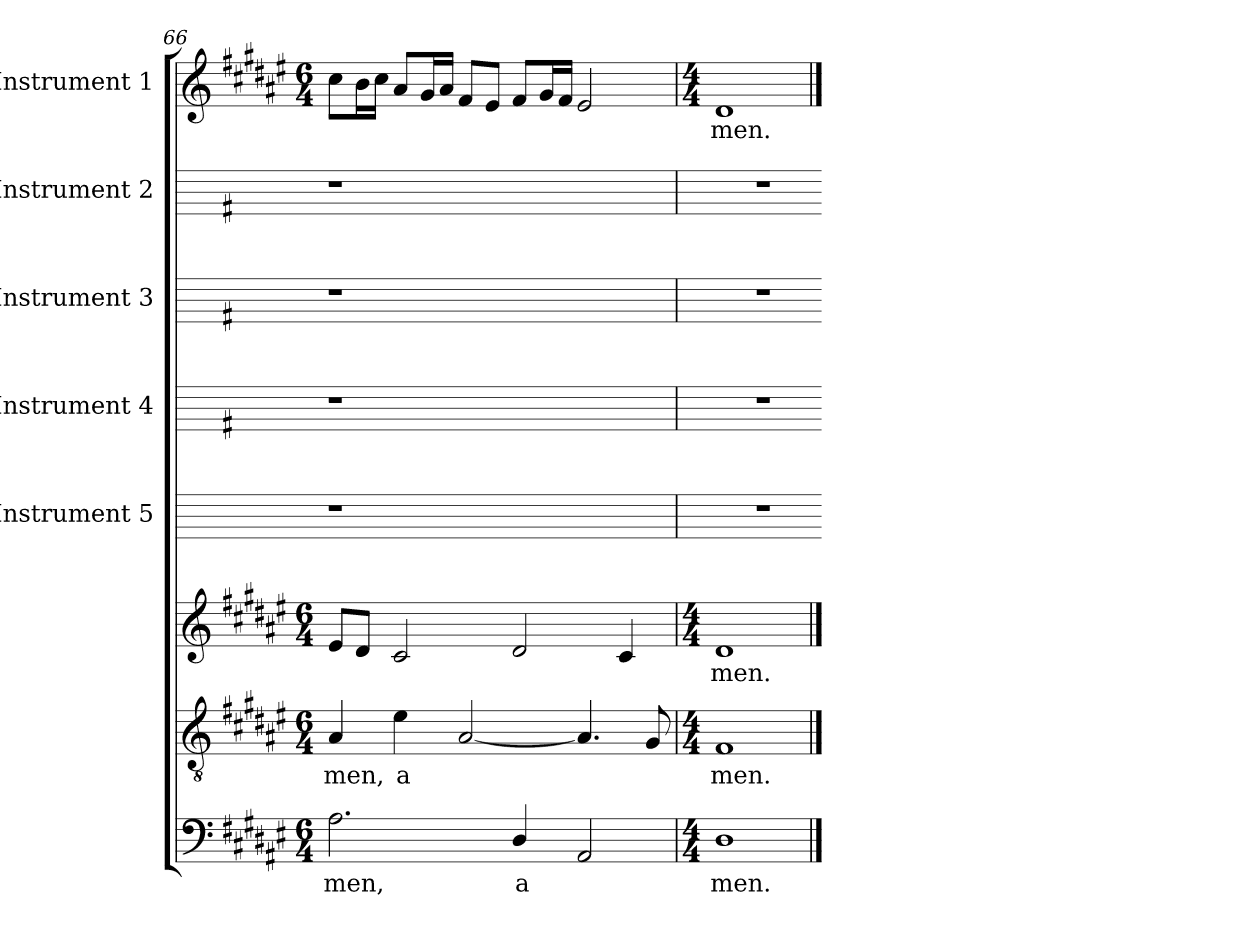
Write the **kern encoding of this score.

**kern	**text	**kern	**text	**kern	**text	**kern	**kern	**kern	**kern	**kern	**text
*part8	*part8	*part7	*part7	*part6	*part6	*part5	*part4	*part3	*part2	*part1	*part1
*staff8	*staff8	*staff7	*staff7	*staff6	*staff6	*staff5	*staff4	*staff3	*staff2	*staff1	*staff1
*	*	*	*	*	*	*I"Instrument 5	*I"Instrument 4	*I"Instrument 3	*I"Instrument 2	*I"Instrument 1	*
*clefF4	*	*clefGv2	*	*clefG2	*	*	*	*	*	*clefG2	*
*	*	*	*	*	*	*	*	*ITrd-3c-5	*ITrd-3c-5	*	*
*k[f#c#g#d#a#e#]	*	*k[f#c#g#d#a#e#]	*	*k[f#c#g#d#a#e#]	*	*k[]	*k[f#]	*k[]	*k[]	*k[f#c#g#d#a#e#]	*
*F#:	*	*F#:	*	*F#:	*	*C:	*G:	*C:	*C:	*F#:	*
*M6/4	*	*M6/4	*	*M6/4	*	*	*	*	*	*M6/4	*
=66	=66	=66	=66	=66	=66	=66	=66	=66	=66	=66	=66
!	!LO:LY:b:cj	!	!LO:LY:b:cj	!	!LO:LY:b:cj	!	!	!	!	!	!LO:LY:b:rj
2.A#\	-men,	4A#/	-men,	8e#/L	--	1r	1r	1r	1r	8cc#\L	--
!	!	!	!	!	!LO:LY:b:cj	!	!	!	!	!	!LO:LY:b:rj
.	.	.	.	8d#/J	--	.	.	.	.	16b\	--
!	!	!	!	!	!	!	!	!	!	!	!LO:LY:b:rj
.	.	.	.	.	.	.	.	.	.	16cc#\J	--
!	!	!	!LO:LY:b:cj	!	!LO:LY:b:cj	!	!	!	!	!	!LO:LY:b:rj
.	.	4e#\	a-	2c#/	--	.	.	.	.	8a#/L	--
!	!	!	!	!	!	!	!	!	!	!	!LO:LY:b:rj
.	.	.	.	.	.	.	.	.	.	16g#/	--
!	!	!	!	!	!	!	!	!	!	!	!LO:LY:b:rj
.	.	.	.	.	.	.	.	.	.	16a#/J	--
!	!	!	!LO:LY:b:cj	!	!	!	!	!	!	!	!LO:LY:b:rj
.	.	[<2A#/	--	.	.	.	.	.	.	8f#/L	--
!	!	!	!	!	!	!	!	!	!	!	!LO:LY:b:rj
.	.	.	.	.	.	.	.	.	.	8e#/J	--
!	!LO:LY:b:cj	!	!	!	!LO:LY:b:cj	!	!	!	!	!	!LO:LY:b:rj
4D#/	a-	.	.	2d#/	--	.	.	.	.	8f#/L	--
!	!	!	!	!	!	!	!	!	!	!	!LO:LY:b:rj
.	.	.	.	.	.	.	.	.	.	16g#/	--
!	!	!	!	!	!	!	!	!	!	!	!LO:LY:b:rj
.	.	.	.	.	.	.	.	.	.	16f#/J	--
!	!LO:LY:b:cj	!	!LO:LY:b:cj	!	!	!	!	!	!	!	!LO:LY:b:rj
2AA#/	--	4.A#/]	--	.	.	2ryy	2ryy	2ryy	2ryy	2e#/	--
!	!	!	!	!	!LO:LY:b:cj	!	!	!	!	!	!
.	.	.	.	4c#/	--	.	.	.	.	.	.
!	!	!	!LO:LY:b:cj	!	!	!	!	!	!	!	!
.	.	8G#/	--	.	.	.	.	.	.	.	.
=67	=67	=67	=67	=67	=67	=67	=67	=67	=67	=67	=67
*M4/4	*	*M4/4	*	*M4/4	*	*	*	*	*	*M4/4	*
!	!LO:LY:b:cj	!	!LO:LY:b:cj	!	!LO:LY:b:cj	!	!	!	!	!	!LO:LY:b:rj
1D#	-men.	1F#	-men.	1d#	-men.	1r	1r	1r	1r	1d#	-men.
==	==	==	==	==	==	=	=	=	=	==	==
*-	*-	*-	*-	*-	*-	*-	*-	*-	*-	*-	*-
